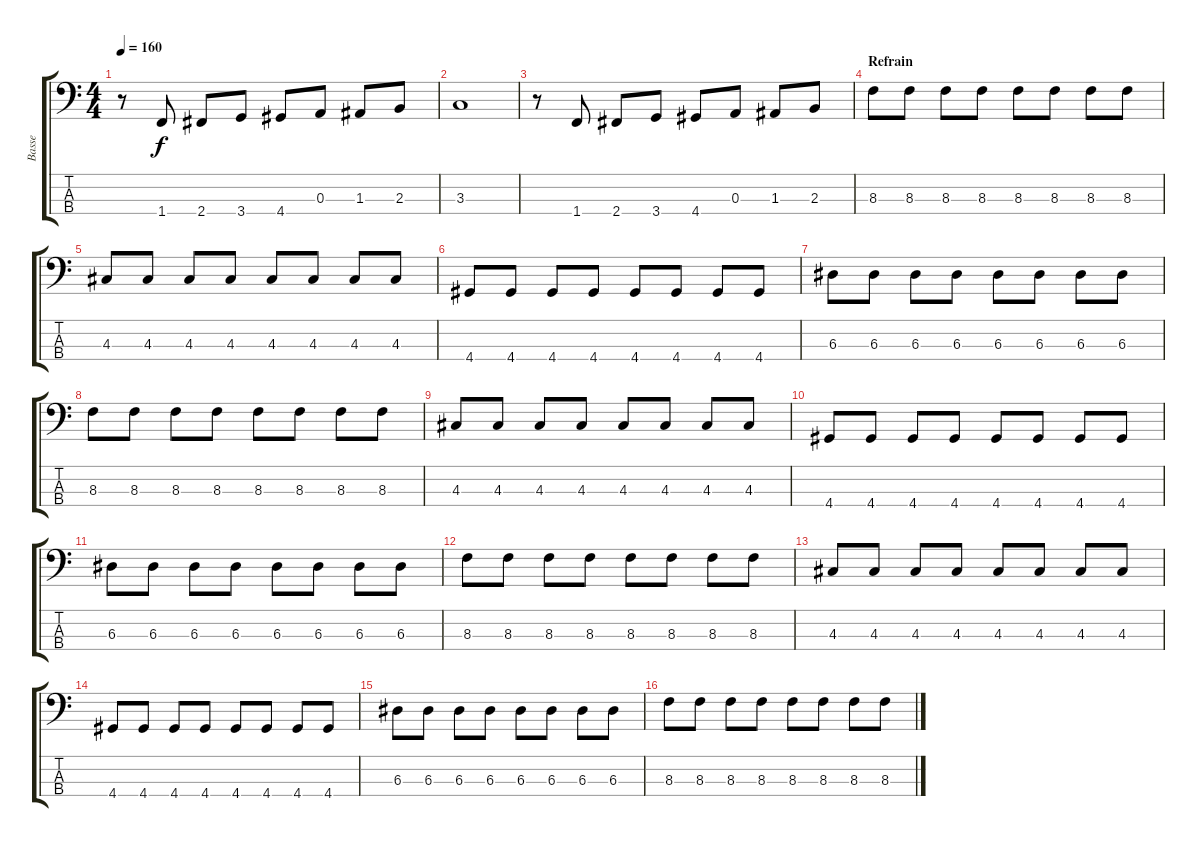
\track ("Basse" "Basse") {instrument electricbassfinger}
\staff {score tabs}
\tuning (G2 D2 A1 E1) {hide}
\ts (4 4)
\tempo 160
\clef f4
\ks c
r.8{dy f} 1.4.8 2.4.8 3.4.8 4.4.8 0.3.8 1.3.8 2.3.8 |
3.3.1 |
r.8 1.4.8 2.4.8 3.4.8 4.4.8 0.3.8 1.3.8 2.3.8 |
\section ("" "Refrain")
8.3.8 8.3.8 8.3.8 8.3.8 8.3.8 8.3.8 8.3.8 8.3.8 |
4.3.8 4.3.8 4.3.8 4.3.8 4.3.8 4.3.8 4.3.8 4.3.8 |
4.4.8 4.4.8 4.4.8 4.4.8 4.4.8 4.4.8 4.4.8 4.4.8 |
6.3.8 6.3.8 6.3.8 6.3.8 6.3.8 6.3.8 6.3.8 6.3.8 |
8.3.8 8.3.8 8.3.8 8.3.8 8.3.8 8.3.8 8.3.8 8.3.8 |
4.3.8 4.3.8 4.3.8 4.3.8 4.3.8 4.3.8 4.3.8 4.3.8 |
4.4.8 4.4.8 4.4.8 4.4.8 4.4.8 4.4.8 4.4.8 4.4.8 |
6.3.8 6.3.8 6.3.8 6.3.8 6.3.8 6.3.8 6.3.8 6.3.8 |
8.3.8 8.3.8 8.3.8 8.3.8 8.3.8 8.3.8 8.3.8 8.3.8 |
4.3.8 4.3.8 4.3.8 4.3.8 4.3.8 4.3.8 4.3.8 4.3.8 |
4.4.8 4.4.8 4.4.8 4.4.8 4.4.8 4.4.8 4.4.8 4.4.8 |
6.3.8 6.3.8 6.3.8 6.3.8 6.3.8 6.3.8 6.3.8 6.3.8 |
8.3.8 8.3.8 8.3.8 8.3.8 8.3.8 8.3.8 8.3.8 8.3.8
